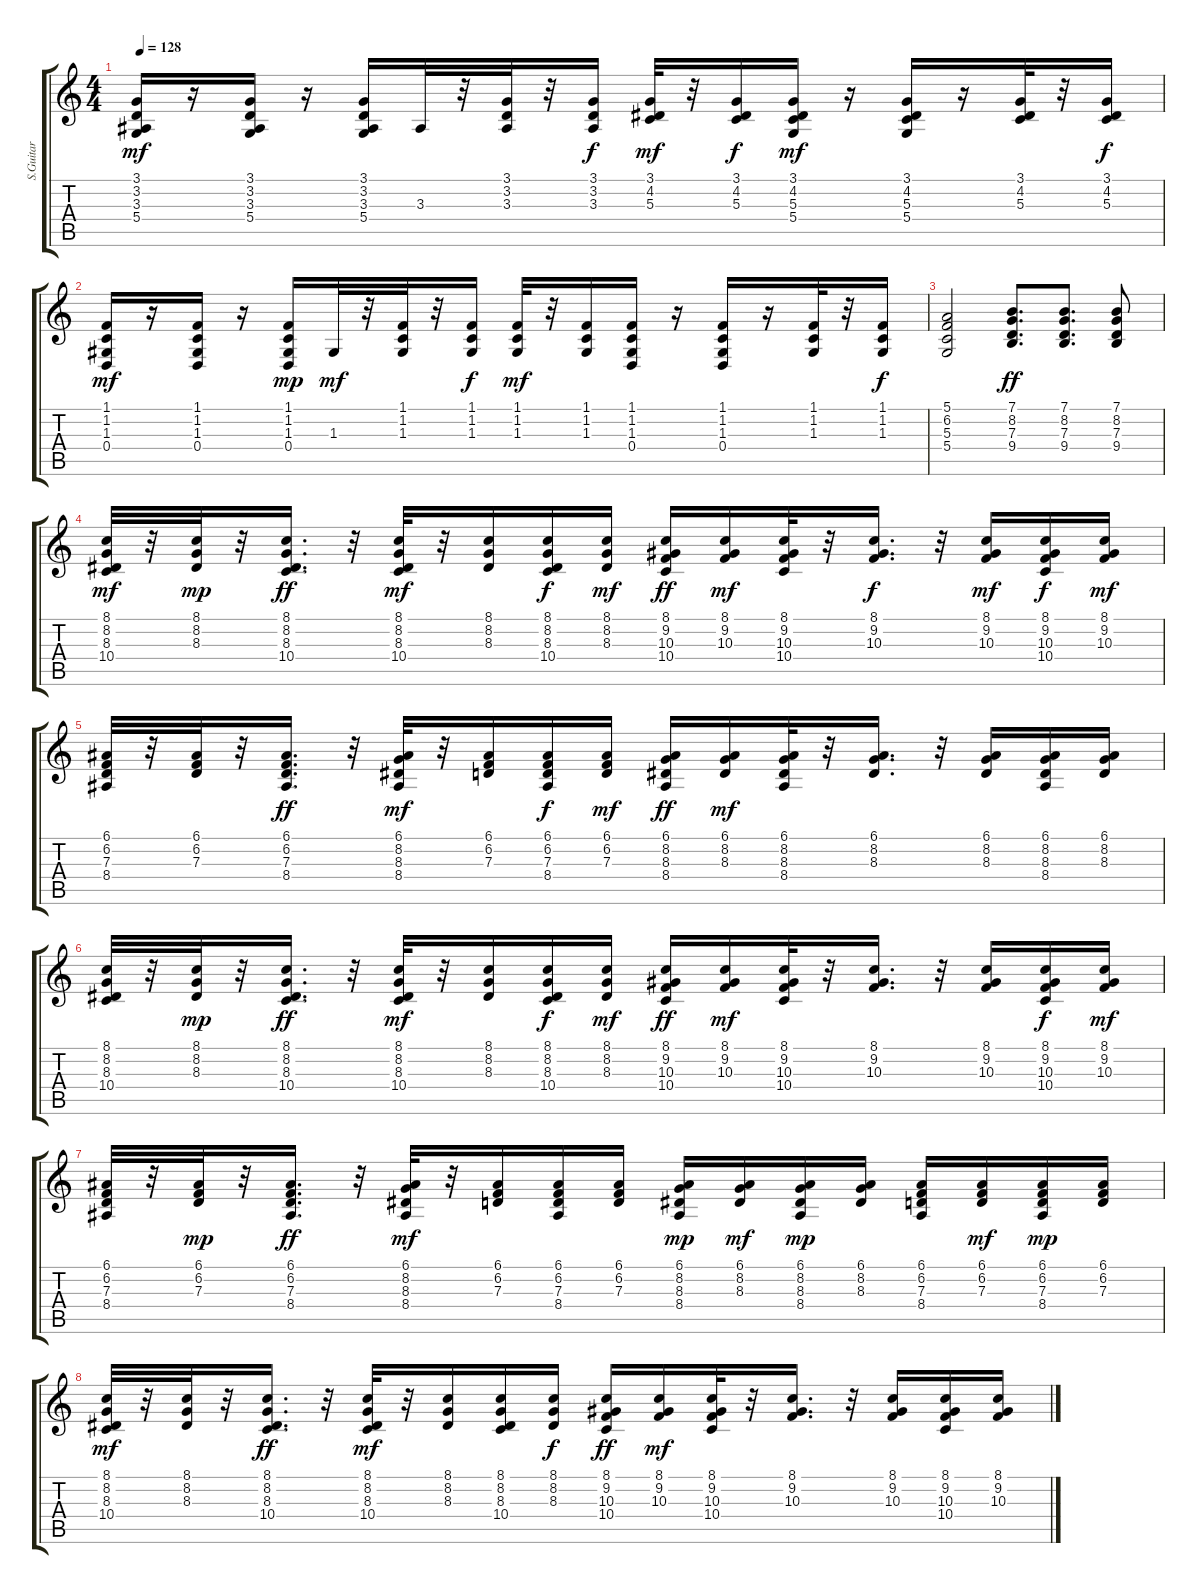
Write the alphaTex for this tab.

\track ("S.Guitar" "S.Guitar") {instrument pad1newage}
\staff {score tabs}
\tuning (E4 B3 G3 D3 A2 E2) {hide}
\ts (4 4)
\tempo 128
\clef g2
\ks c
(3.1 3.2 3.3 5.4).16{dy mf} r.16 (3.1 3.2 3.3 5.4).16 r.16 (3.1 3.2 3.3 5.4).16 3.3.32 r.32 (3.1 3.2 3.3).32 r.32 (3.1 3.2 3.3).16{dy f} (3.1 4.2 5.3).32{dy mf} r.32 (3.1 4.2 5.3).16{dy f} (3.1 4.2 5.3 5.4).16{dy mf} r.16 (3.1 4.2 5.3 5.4).16 r.16 (3.1 4.2 5.3).32 r.32 (3.1 4.2 5.3).16{dy f} |
(1.1 1.2 1.3 0.4).16{dy mf} r.16 (1.1 1.2 1.3 0.4).16 r.16 (1.1 1.2 1.3 0.4).16{dy mp} 1.3.32{dy mf} r.32 (1.1 1.2 1.3).32 r.32 (1.1 1.2 1.3).16{dy f} (1.1 1.2 1.3).32{dy mf} r.32 (1.1 1.2 1.3).16 (1.1 1.2 1.3 0.4).16 r.16 (1.1 1.2 1.3 0.4).16 r.16 (1.1 1.2 1.3).32 r.32 (1.1 1.2 1.3).16{dy f} |
(5.1 6.2 5.3 5.4).2 (7.1 8.2 7.3 9.4).8{d dy ff} (7.1 8.2 7.3 9.4).8{d} (7.1 8.2 7.3 9.4).8 |
(8.1 8.2 8.3 10.4).32{dy mf} r.32 (8.1 8.2 8.3).32{dy mp} r.32 (8.1 8.2 8.3 10.4).16{d dy ff} r.32 (8.1 8.2 8.3 10.4).32{dy mf} r.32 (8.1 8.2 8.3).16 (8.1 8.2 8.3 10.4).16{dy f} (8.1 8.2 8.3).16{dy mf} (8.1 9.2 10.3 10.4).16{dy ff} (8.1 9.2 10.3).16{dy mf} (8.1 9.2 10.3 10.4).32 r.32 (8.1 9.2 10.3).16{d dy f} r.32 (8.1 9.2 10.3).16{dy mf} (8.1 9.2 10.3 10.4).16{dy f} (8.1 9.2 10.3).16{dy mf} |
(6.1 6.2 7.3 8.4).32 r.32 (6.1 6.2 7.3).32 r.32 (6.1 6.2 7.3 8.4).16{d dy ff} r.32 (6.1 8.2 8.3 8.4).32{dy mf} r.32 (6.1 6.2 7.3).16 (6.1 6.2 7.3 8.4).16{dy f} (6.1 6.2 7.3).16{dy mf} (6.1 8.2 8.3 8.4).16{dy ff} (6.1 8.2 8.3).16{dy mf} (6.1 8.2 8.3 8.4).32 r.32 (6.1 8.2 8.3).16{d} r.32 (6.1 8.2 8.3).16 (6.1 8.2 8.3 8.4).16 (6.1 8.2 8.3).16 |
(8.1 8.2 8.3 10.4).32 r.32 (8.1 8.2 8.3).32{dy mp} r.32 (8.1 8.2 8.3 10.4).16{d dy ff} r.32 (8.1 8.2 8.3 10.4).32{dy mf} r.32 (8.1 8.2 8.3).16 (8.1 8.2 8.3 10.4).16{dy f} (8.1 8.2 8.3).16{dy mf} (8.1 9.2 10.3 10.4).16{dy ff} (8.1 9.2 10.3).16{dy mf} (8.1 9.2 10.3 10.4).32 r.32 (8.1 9.2 10.3).16{d} r.32 (8.1 9.2 10.3).16 (8.1 9.2 10.3 10.4).16{dy f} (8.1 9.2 10.3).16{dy mf} |
(6.1 6.2 7.3 8.4).32 r.32 (6.1 6.2 7.3).32{dy mp} r.32 (6.1 6.2 7.3 8.4).16{d dy ff} r.32 (6.1 8.2 8.3 8.4).32{dy mf} r.32 (6.1 6.2 7.3).16 (6.1 6.2 7.3 8.4).16 (6.1 6.2 7.3).16 (6.1 8.2 8.3 8.4).16{dy mp} (6.1 8.2 8.3).16{dy mf} (6.1 8.2 8.3 8.4).16{dy mp} (6.1 8.2 8.3).16 (6.1 6.2 7.3 8.4).16 (6.1 6.2 7.3).16{dy mf} (6.1 6.2 7.3 8.4).16{dy mp} (6.1 6.2 7.3).16 |
(8.1 8.2 8.3 10.4).32{dy mf} r.32 (8.1 8.2 8.3).32 r.32 (8.1 8.2 8.3 10.4).16{d dy ff} r.32 (8.1 8.2 8.3 10.4).32{dy mf} r.32 (8.1 8.2 8.3).16 (8.1 8.2 8.3 10.4).16 (8.1 8.2 8.3).16{dy f} (8.1 9.2 10.3 10.4).16{dy ff} (8.1 9.2 10.3).16{dy mf} (8.1 9.2 10.3 10.4).32 r.32 (8.1 9.2 10.3).16{d} r.32 (8.1 9.2 10.3).16 (8.1 9.2 10.3 10.4).16 (8.1 9.2 10.3).16
